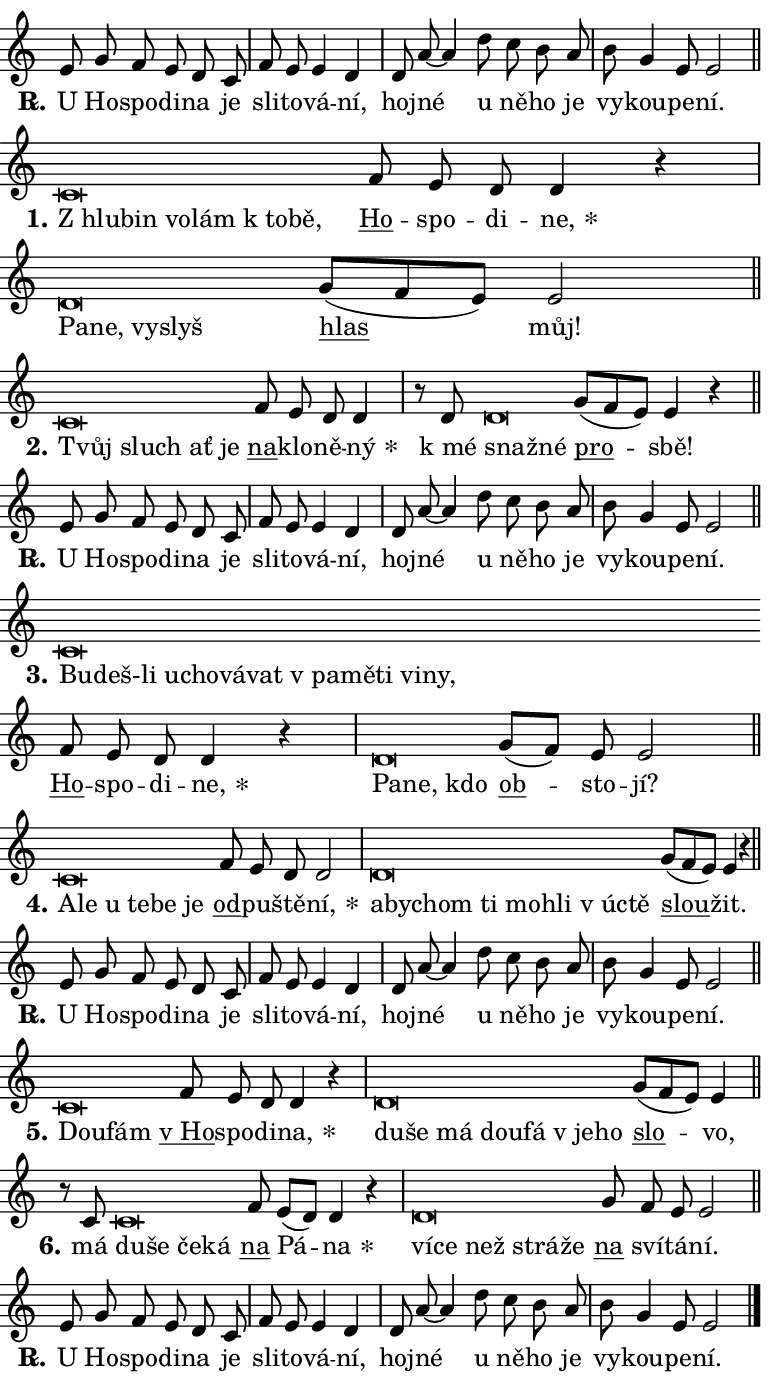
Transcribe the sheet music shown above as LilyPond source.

\version "2.24.0"
\header { tagline = "" }
\paper {
  indent = 0\cm
  top-margin = 0\cm
  right-margin = 0.13\cm % to fit lyric hyphens
  bottom-margin = 0\cm
  left-margin = 0\cm
  paper-width = 13\cm
  page-breaking = #ly:one-page-breaking
  system-system-spacing.basic-distance = #11
  score-system-spacing.basic-distance = #11
  ragged-last = ##f
}


%% Author: Thomas Morley
%% https://lists.gnu.org/archive/html/lilypond-user/2020-05/msg00002.html
#(define (line-position grob)
"Returns position of @var[grob} in current system:
   @code{'start}, if at first time-step
   @code{'end}, if at last time-step
   @code{'middle} otherwise
"
  (let* ((col (ly:item-get-column grob))
         (ln (ly:grob-object col 'left-neighbor))
         (rn (ly:grob-object col 'right-neighbor))
         (col-to-check-left (if (ly:grob? ln) ln col))
         (col-to-check-right (if (ly:grob? rn) rn col))
         (break-dir-left
           (and
             (ly:grob-property col-to-check-left 'non-musical #f)
             (ly:item-break-dir col-to-check-left)))
         (break-dir-right
           (and
             (ly:grob-property col-to-check-right 'non-musical #f)
             (ly:item-break-dir col-to-check-right))))
        (cond ((eqv? 1 break-dir-left) 'start)
              ((eqv? -1 break-dir-right) 'end)
              (else 'middle))))

#(define (tranparent-at-line-position vctor)
  (lambda (grob)
  "Relying on @code{line-position} select the relevant enry from @var{vctor}.
Used to determine transparency,"
    (case (line-position grob)
      ((end) (not (vector-ref vctor 0)))
      ((middle) (not (vector-ref vctor 1)))
      ((start) (not (vector-ref vctor 2))))))

noteHeadBreakVisibility =
#(define-music-function (break-visibility)(vector?)
"Makes @code{NoteHead}s transparent relying on @var{break-visibility}"
#{
  \override NoteHead.transparent =
    #(tranparent-at-line-position break-visibility)
#})

#(define delete-ledgers-for-transparent-note-heads
  (lambda (grob)
    "Reads whether a @code{NoteHead} is transparent.
If so this @code{NoteHead} is removed from @code{'note-heads} from
@var{grob}, which is supposed to be @code{LedgerLineSpanner}.
As a result ledgers are not printed for this @code{NoteHead}"
    (let* ((nhds-array (ly:grob-object grob 'note-heads))
           (nhds-list
             (if (ly:grob-array? nhds-array)
                 (ly:grob-array->list nhds-array)
                 '()))
           ;; Relies on the transparent-property being done before
           ;; Staff.LedgerLineSpanner.after-line-breaking is executed.
           ;; This is fragile ...
           (to-keep
             (remove
               (lambda (nhd)
                 (ly:grob-property nhd 'transparent #f))
               nhds-list)))
      ;; TODO find a better method to iterate over grob-arrays, similiar
      ;; to filter/remove etc for lists
      ;; For now rebuilt from scratch
      (set! (ly:grob-object grob 'note-heads)  '())
      (for-each
        (lambda (nhd)
          (ly:pointer-group-interface::add-grob grob 'note-heads nhd))
        to-keep))))

squashNotes = {
  \override NoteHead.X-extent = #'(-0.2 . 0.2)
  \override NoteHead.Y-extent = #'(-0.75 . 0)
  \override NoteHead.stencil =
    #(lambda (grob)
       (let ((pos (ly:grob-property grob 'staff-position)))
         (begin
           (if (< pos -7) (display "ERROR: Lower brevis then expected\n") (display ""))
           (if (<= pos -6) ly:text-interface::print ly:note-head::print))))
}
unSquashNotes = {
  \revert NoteHead.X-extent
  \revert NoteHead.Y-extent
  \revert NoteHead.stencil
}

hideNotes = \noteHeadBreakVisibility #begin-of-line-visible
unHideNotes = \noteHeadBreakVisibility #all-visible

% work-around for resetting accidentals
% https://lilypond.org/doc/v2.23/Documentation/notation/displaying-rhythms#unmetered-music
cadenzaMeasure = {
  \cadenzaOff
  \partial 1024 s1024
  \cadenzaOn
}

#(define-markup-command (accent layout props text) (markup?)
  "Underline accented syllable"
  (interpret-markup layout props
    #{\markup \override #'(offset . 4.3) \underline { #text }#}))

responsum = \markup \concat {
  "R" \hspace #-1.05 \path #0.1 #'((moveto 0 0.07) (lineto 0.9 0.8)) \hspace #0.05 "."
}

spaceSize = #0.6828661417322834 % exact space size for TeX Gyre Schola

\layout {
  \context {
    \Staff
    \remove "Time_signature_engraver"
    \override LedgerLineSpanner.after-line-breaking = #delete-ledgers-for-transparent-note-heads
  }
  \context {
    \Lyrics {
      \override LyricSpace.minimum-distance = \spaceSize
      \override LyricText.font-name = #"TeX Gyre Schola"
      \override LyricText.font-size = 1
      \override StanzaNumber.font-name = #"TeX Gyre Schola Bold"
      \override StanzaNumber.font-size = 1
    }
  }
  \context {
    \Score 
    \override NoteHead.text =
      #(lambda (grob) 
        (let ((pos (ly:grob-property grob 'staff-position)))
          #{\markup {
            \combine
              \halign #-0.55 \raise #(if (= pos -6) 0 0.5) \override #'(thickness . 2) \draw-line #'(3.2 . 0)
              \musicglyph "noteheads.sM1"
          }#}))
  }
}

% magnetic-lyrics.ily
%
%   written by
%     Jean Abou Samra <jean@abou-samra.fr>
%     Werner Lemberg <wl@gnu.org>
%
%   adapted by
%     Jiri Hon <jiri.hon@gmail.com>
%
% Version 2022-Apr-15

% https://www.mail-archive.com/lilypond-user@gnu.org/msg149350.html

#(define (Left_hyphen_pointer_engraver context)
   "Collect syllable-hyphen-syllable occurrences in lyrics and store
them in properties.  This engraver only looks to the left.  For
example, if the lyrics input is @code{foo -- bar}, it does the
following.

@itemize @bullet
@item
Set the @code{text} property of the @code{LyricHyphen} grob between
@q{foo} and @q{bar} to @code{foo}.

@item
Set the @code{left-hyphen} property of the @code{LyricText} grob with
text @q{foo} to the @code{LyricHyphen} grob between @q{foo} and
@q{bar}.
@end itemize

Use this auxiliary engraver in combination with the
@code{lyric-@/text::@/apply-@/magnetic-@/offset!} hook."
   (let ((hyphen #f)
         (text #f))
     (make-engraver
      (acknowledgers
       ((lyric-syllable-interface engraver grob source-engraver)
        (set! text grob)))
      (end-acknowledgers
       ((lyric-hyphen-interface engraver grob source-engraver)
        ;(when (not (grob::has-interface grob 'lyric-space-interface))
          (set! hyphen grob)));)
      ((stop-translation-timestep engraver)
       (when (and text hyphen)
         (ly:grob-set-object! text 'left-hyphen hyphen))
       (set! text #f)
       (set! hyphen #f)))))

#(define (lyric-text::apply-magnetic-offset! grob)
   "If the space between two syllables is less than the value in
property @code{LyricText@/.details@/.squash-threshold}, move the right
syllable to the left so that it gets concatenated with the left
syllable.

Use this function as a hook for
@code{LyricText@/.after-@/line-@/breaking} if the
@code{Left_@/hyphen_@/pointer_@/engraver} is active."
   (let ((hyphen (ly:grob-object grob 'left-hyphen #f)))
     (when hyphen
       (let ((left-text (ly:spanner-bound hyphen LEFT)))
         (when (grob::has-interface left-text 'lyric-syllable-interface)
           (let* ((common (ly:grob-common-refpoint grob left-text X))
                  (this-x-ext (ly:grob-extent grob common X))
                  (left-x-ext
                   (begin
                     ;; Trigger magnetism for left-text.
                     (ly:grob-property left-text 'after-line-breaking)
                     (ly:grob-extent left-text common X)))
                  ;; `delta` is the gap width between two syllables.
                  (delta (- (interval-start this-x-ext)
                            (interval-end left-x-ext)))
                  (details (ly:grob-property grob 'details))
                  (threshold (assoc-get 'squash-threshold details 0.2)))
             (when (< delta threshold)
               (let* (;; We have to manipulate the input text so that
                      ;; ligatures crossing syllable boundaries are not
                      ;; disabled.  For languages based on the Latin
                      ;; script this is essentially a beautification.
                      ;; However, for non-Western scripts it can be a
                      ;; necessity.
                      (lt (ly:grob-property left-text 'text))
                      (rt (ly:grob-property grob 'text))
                      (is-space (grob::has-interface hyphen 'lyric-space-interface))
                      (space (if is-space " " ""))
                      (extra-delta (if is-space spaceSize 0))
                      ;; Append new syllable.
                      (ltrt-space (if (and (string? lt) (string? rt))
                                (string-append lt space rt)
                                (make-concat-markup (list lt space rt))))
                      ;; Right-align `ltrt` to the right side.
                      (ltrt-space-markup (grob-interpret-markup
                               grob
                               (make-translate-markup
                                (cons (interval-length this-x-ext) 0)
                                (make-right-align-markup ltrt-space)))))
                 (begin
                   ;; Don't print `left-text`.
                   (ly:grob-set-property! left-text 'stencil #f)
                   ;; Set text and stencil (which holds all collected
                   ;; syllables so far) and shift it to the left.
                   (ly:grob-set-property! grob 'text ltrt-space)
                   (ly:grob-set-property! grob 'stencil ltrt-space-markup)
                   (ly:grob-translate-axis! grob (- (- delta extra-delta)) X))))))))))


#(define (lyric-hyphen::displace-bounds-first grob)
   ;; Make very sure this callback isn't triggered too early.
   (let ((left (ly:spanner-bound grob LEFT))
         (right (ly:spanner-bound grob RIGHT)))
     (ly:grob-property left 'after-line-breaking)
     (ly:grob-property right 'after-line-breaking)
     (ly:lyric-hyphen::print grob)))

squashThreshold = #0.4

\layout {
  \context {
    \Lyrics
    \consists #Left_hyphen_pointer_engraver
    \override LyricText.after-line-breaking =
      #lyric-text::apply-magnetic-offset!
    \override LyricHyphen.stencil = #lyric-hyphen::displace-bounds-first
    \override LyricText.details.squash-threshold = \squashThreshold
    \override LyricHyphen.minimum-distance = 0
    \override LyricHyphen.minimum-length = \squashThreshold
  }
}

squashText = \override LyricText.details.squash-threshold = 9999
unSquashText = \override LyricText.details.squash-threshold = \squashThreshold

leftText = \override LyricText.self-alignment-X = #LEFT
unLeftText = \revert LyricText.self-alignment-X

starOffset = #(lambda (grob) 
                (let ((x_offset (ly:self-alignment-interface::aligned-on-x-parent grob)))
                  (if (= x_offset 0) 0 (+ x_offset 1.2))))

star = #(define-music-function (syllable)(string?)
"Append star separator at the end of a syllable"
#{
  \once \override LyricText.X-offset = #starOffset
  \lyricmode { \markup {
    #syllable
    \override #'((font-name . "TeX Gyre Schola Bold")) \hspace #0.2 \lower #0.65 \larger "*"
  } }
#})

starAccent = #(define-music-function (syllable)(string?)
"Append star separator at the end of a syllable and make accent"
#{
  \once \override LyricText.X-offset = #starOffset
  \lyricmode { \markup {
    \accent #syllable
    \override #'((font-name . "TeX Gyre Schola Bold")) \hspace #0.2 \lower #0.65 \larger "*"
  } }
#})

breath = #(define-music-function (syllable)(string?)
"Append breathing indicator at the end of a syllable"
#{
  \lyricmode { \markup { #syllable "+" } }
#})

optionalBreath = #(define-music-function (syllable)(string?)
"Append optional breathing indicator at the end of a syllable"
#{
  \lyricmode { \markup { #syllable "(+)" } }
#})


\score {
    <<
        \new Voice = "melody" { \cadenzaOn \key c \major \relative { e'8 g f e d c \cadenzaMeasure \bar "|" f e e4 d \cadenzaMeasure \bar "|" d8 a'8~ a4 \bar "" d8 c b a \cadenzaMeasure \bar "|" b g4 e8 e2 \cadenzaMeasure \bar "||" \break } }
        \new Lyrics \lyricsto "melody" { \lyricmode { \set stanza = \responsum
U Ho -- spo -- di -- na je sli -- to -- vá -- ní, hoj -- né u ně -- ho je vy -- kou -- pe -- ní. } }
    >>
    \layout {}
}

\score {
    <<
        \new Voice = "melody" { \cadenzaOn \key c \major \relative { \squashNotes c'\breve*1/16 \hideNotes \breve*1/16 \bar "" \breve*1/16 \bar "" \breve*1/16 \bar "" \breve*1/16 \breve*1/16 \bar "" \unHideNotes \unSquashNotes \bar "" f8 e d d4 r \cadenzaMeasure \bar "|" \squashNotes d\breve*1/16 \hideNotes \breve*1/16 \bar "" \breve*1/16 \breve*1/16 \bar "" \unHideNotes \unSquashNotes \bar "" g8[( f e)] e2 \cadenzaMeasure \bar "||" \break } }
        \new Lyrics \lyricsto "melody" { \lyricmode { \set stanza = "1."
\leftText "Z hlu" -- \squashText bin vo -- lám "k to" -- bě, \unLeftText \unSquashText \markup \accent Ho -- spo -- di -- \star ne, \leftText Pa -- \squashText ne, vy -- slyš \unLeftText \unSquashText \markup \accent hlas můj! } }
    >>
    \layout {}
}

\score {
    <<
        \new Voice = "melody" { \cadenzaOn \key c \major \relative { \squashNotes c'\breve*1/16 \hideNotes \breve*1/16 \bar "" \breve*1/16 \breve*1/16 \bar "" \unHideNotes \unSquashNotes \bar "" f8 e d d4 \cadenzaMeasure \bar "|" r8 d8 \squashNotes d\breve*1/16 \hideNotes \breve*1/16 \bar "" \unHideNotes \unSquashNotes \bar "" g8[( f e)] e4 r \cadenzaMeasure \bar "||" \break } }
        \new Lyrics \lyricsto "melody" { \lyricmode { \set stanza = "2."
\leftText Tvůj \squashText sluch ať je \unLeftText \unSquashText \markup \accent na -- klo -- ně -- \star ný "k mé" \leftText snaž -- \squashText né \unLeftText \unSquashText \markup \accent pro -- sbě! } }
    >>
    \layout {}
}

\score {
    <<
        \new Voice = "melody" { \cadenzaOn \key c \major \relative { e'8 g f e d c \cadenzaMeasure \bar "|" f e e4 d \cadenzaMeasure \bar "|" d8 a'8~ a4 \bar "" d8 c b a \cadenzaMeasure \bar "|" b g4 e8 e2 \cadenzaMeasure \bar "||" \break } }
        \new Lyrics \lyricsto "melody" { \lyricmode { \set stanza = \responsum
U Ho -- spo -- di -- na je sli -- to -- vá -- ní, hoj -- né u ně -- ho je vy -- kou -- pe -- ní. } }
    >>
    \layout {}
}

\score {
    <<
        \new Voice = "melody" { \cadenzaOn \key c \major \relative { \squashNotes c'\breve*1/16 \hideNotes \breve*1/16 \bar "" \breve*1/16 \bar "" \breve*1/16 \bar "" \breve*1/16 \bar "" \breve*1/16 \bar "" \breve*1/16 \bar "" \breve*1/16 \bar "" \breve*1/16 \bar "" \breve*1/16 \breve*1/16 \bar "" \unHideNotes \unSquashNotes \bar "" f8 e d d4 r \cadenzaMeasure \bar "|" \squashNotes d\breve*1/16 \hideNotes \breve*1/16 \breve*1/16 \bar "" \unHideNotes \unSquashNotes \bar "" g8[( f)] e e2 \cadenzaMeasure \bar "||" \break } }
        \new Lyrics \lyricsto "melody" { \lyricmode { \set stanza = "3."
\leftText Bu -- \squashText deš-li u -- cho -- vá -- vat "v pa" -- mě -- ti vi -- ny, \unLeftText \unSquashText \markup \accent Ho -- spo -- di -- \star ne, \leftText Pa -- \squashText ne, kdo \unLeftText \unSquashText \markup \accent ob -- sto -- jí? } }
    >>
    \layout {}
}

\score {
    <<
        \new Voice = "melody" { \cadenzaOn \key c \major \relative { \squashNotes c'\breve*1/16 \hideNotes \breve*1/16 \bar "" \breve*1/16 \bar "" \breve*1/16 \bar "" \breve*1/16 \breve*1/16 \bar "" \unHideNotes \unSquashNotes \bar "" f8 e d d2 \cadenzaMeasure \bar "|" \squashNotes d\breve*1/16 \hideNotes \breve*1/16 \bar "" \breve*1/16 \bar "" \breve*1/16 \bar "" \breve*1/16 \bar "" \breve*1/16 \bar "" \breve*1/16 \breve*1/16 \bar "" \unHideNotes \unSquashNotes \bar "" g8[( f e)] e4 r \cadenzaMeasure \bar "||" \break } }
        \new Lyrics \lyricsto "melody" { \lyricmode { \set stanza = "4."
\leftText A -- \squashText le u te -- be je \unLeftText \unSquashText \markup \accent od -- pu -- ště -- \star ní, \leftText a -- \squashText by -- chom ti mo -- hli "v ú" -- ctě \unLeftText \unSquashText \markup \accent slou -- žit. } }
    >>
    \layout {}
}

\score {
    <<
        \new Voice = "melody" { \cadenzaOn \key c \major \relative { e'8 g f e d c \cadenzaMeasure \bar "|" f e e4 d \cadenzaMeasure \bar "|" d8 a'8~ a4 \bar "" d8 c b a \cadenzaMeasure \bar "|" b g4 e8 e2 \cadenzaMeasure \bar "||" \break } }
        \new Lyrics \lyricsto "melody" { \lyricmode { \set stanza = \responsum
U Ho -- spo -- di -- na je sli -- to -- vá -- ní, hoj -- né u ně -- ho je vy -- kou -- pe -- ní. } }
    >>
    \layout {}
}

\score {
    <<
        \new Voice = "melody" { \cadenzaOn \key c \major \relative { \squashNotes c'\breve*1/16 \hideNotes \breve*1/16 \bar "" \unHideNotes \unSquashNotes \bar "" f8 e d d4 r \cadenzaMeasure \bar "|" \squashNotes d\breve*1/16 \hideNotes \breve*1/16 \bar "" \breve*1/16 \bar "" \breve*1/16 \bar "" \breve*1/16 \bar "" \breve*1/16 \breve*1/16 \bar "" \unHideNotes \unSquashNotes \bar "" g8[( f e)] e4 \cadenzaMeasure \bar "||" \break } }
        \new Lyrics \lyricsto "melody" { \lyricmode { \set stanza = "5."
\leftText Dou -- \squashText fám \unLeftText \unSquashText \markup \accent "v Ho" -- spo -- di -- \star na, \leftText du -- \squashText še má dou -- fá "v je" -- ho \unLeftText \unSquashText \markup \accent slo -- vo, } }
    >>
    \layout {}
}

\score {
    <<
        \new Voice = "melody" { \cadenzaOn \key c \major \relative { r8 c'8 \squashNotes c\breve*1/16 \hideNotes \breve*1/16 \bar "" \breve*1/16 \breve*1/16 \bar "" \unHideNotes \unSquashNotes \bar "" f8 e[( d)] d4 r \cadenzaMeasure \bar "|" \squashNotes d\breve*1/16 \hideNotes \breve*1/16 \bar "" \breve*1/16 \bar "" \breve*1/16 \breve*1/16 \bar "" \unHideNotes \unSquashNotes \bar "" g8 f e e2 \cadenzaMeasure \bar "||" \break } }
        \new Lyrics \lyricsto "melody" { \lyricmode { \set stanza = "6."
má \leftText du -- \squashText še če -- ká \unLeftText \unSquashText \markup \accent na Pá -- \star na \leftText ví -- \squashText ce než strá -- že \unLeftText \unSquashText \markup \accent na sví -- tá -- ní. } }
    >>
    \layout {}
}

\score {
    <<
        \new Voice = "melody" { \cadenzaOn \key c \major \relative { e'8 g f e d c \cadenzaMeasure \bar "|" f e e4 d \cadenzaMeasure \bar "|" d8 a'8~ a4 \bar "" d8 c b a \cadenzaMeasure \bar "|" b g4 e8 e2 \cadenzaMeasure \bar "||" \break } \bar "|." }
        \new Lyrics \lyricsto "melody" { \lyricmode { \set stanza = \responsum
U Ho -- spo -- di -- na je sli -- to -- vá -- ní, hoj -- né u ně -- ho je vy -- kou -- pe -- ní. } }
    >>
    \layout {}
}
